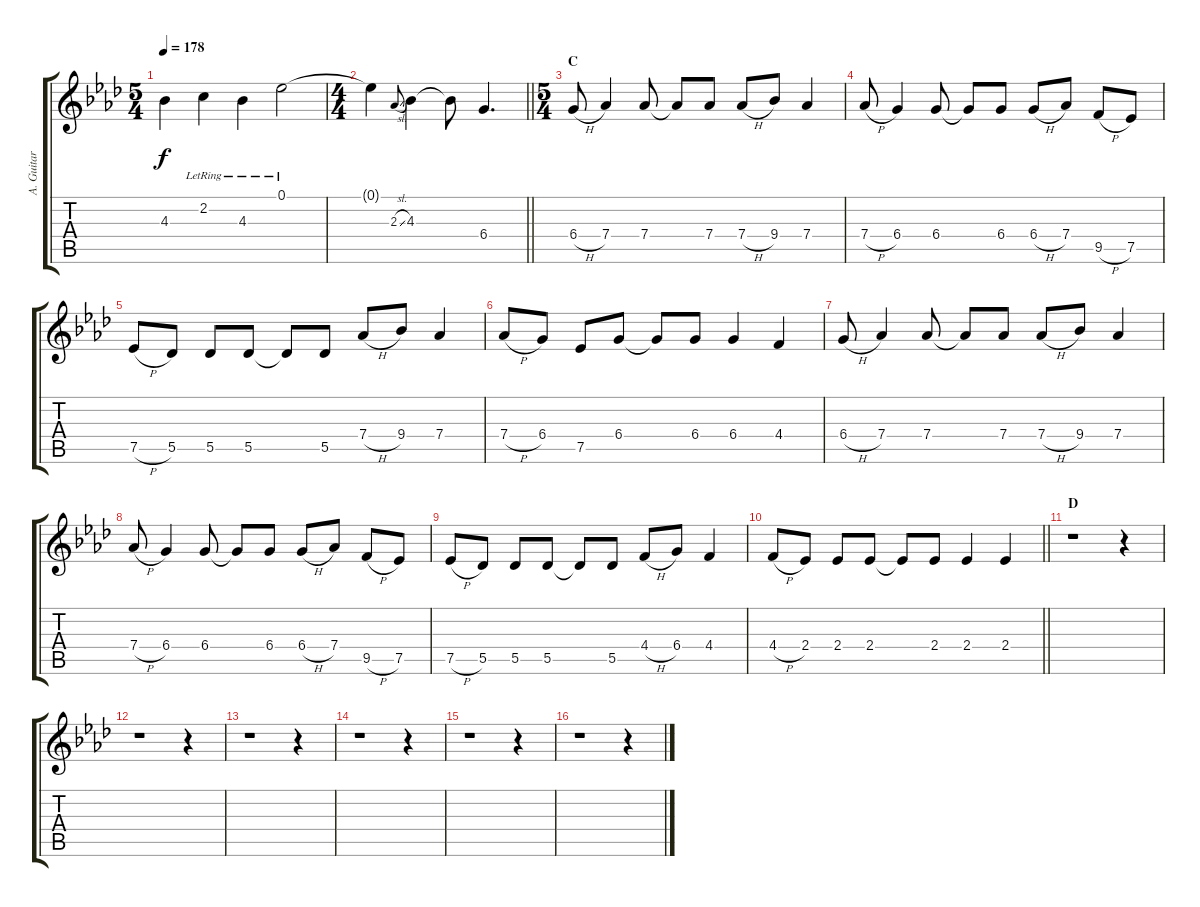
\track ("A. Guitar II" "A. Guitar ") {instrument acousticguitarsteel}
\staff {score tabs}
\tuning (Eb4 Bb3 Gb3 Db3 Ab2 Db2) {hide}
\ts (5 4)
\tempo 178
\clef g2
\ks ab
4.3{t}.4{dy f} 2.2{lr}.4 4.3{lr}.4 0.1{lr}.2 |
\ts (4 4)
\barLineRight lightlight
0.1{t}.4 2.3{sl}.8{gr onbeat} 4.3.4 4.3{t}.8 6.4.4{d} |
\ts (5 4)
\section ("" "C")
6.4{h}.8 7.4.4 7.4.8 7.4{t}.8 7.4.8 7.4{h}.8 9.4.8 7.4.4 |
7.4{h}.8 6.4.4 6.4.8 6.4{t}.8 6.4.8 6.4{h}.8 7.4.8 9.5{h}.8 7.5.8 |
7.5{h}.8 5.5.8 5.5.8 5.5.8 5.5{t}.8 5.5.8 7.4{h}.8 9.4.8 7.4.4 |
7.4{h}.8 6.4.8 7.5.8 6.4.8 6.4{t}.8 6.4.8 6.4.4 4.4.4 |
6.4{h}.8 7.4.4 7.4.8 7.4{t}.8 7.4.8 7.4{h}.8 9.4.8 7.4.4 |
7.4{h}.8 6.4.4 6.4.8 6.4{t}.8 6.4.8 6.4{h}.8 7.4.8 9.5{h}.8 7.5.8 |
7.5{h}.8 5.5.8 5.5.8 5.5.8 5.5{t}.8 5.5.8 4.4{h}.8 6.4.8 4.4.4 |
\barLineRight lightlight
4.4{h}.8 2.4.8 2.4.8 2.4.8 2.4{t}.8 2.4.8 2.4.4 2.4.4 |
\section ("" "D")
r.1 r.4 |
r.1 r.4 |
r.1 r.4 |
r.1 r.4 |
r.1 r.4 |
r.1 r.4
